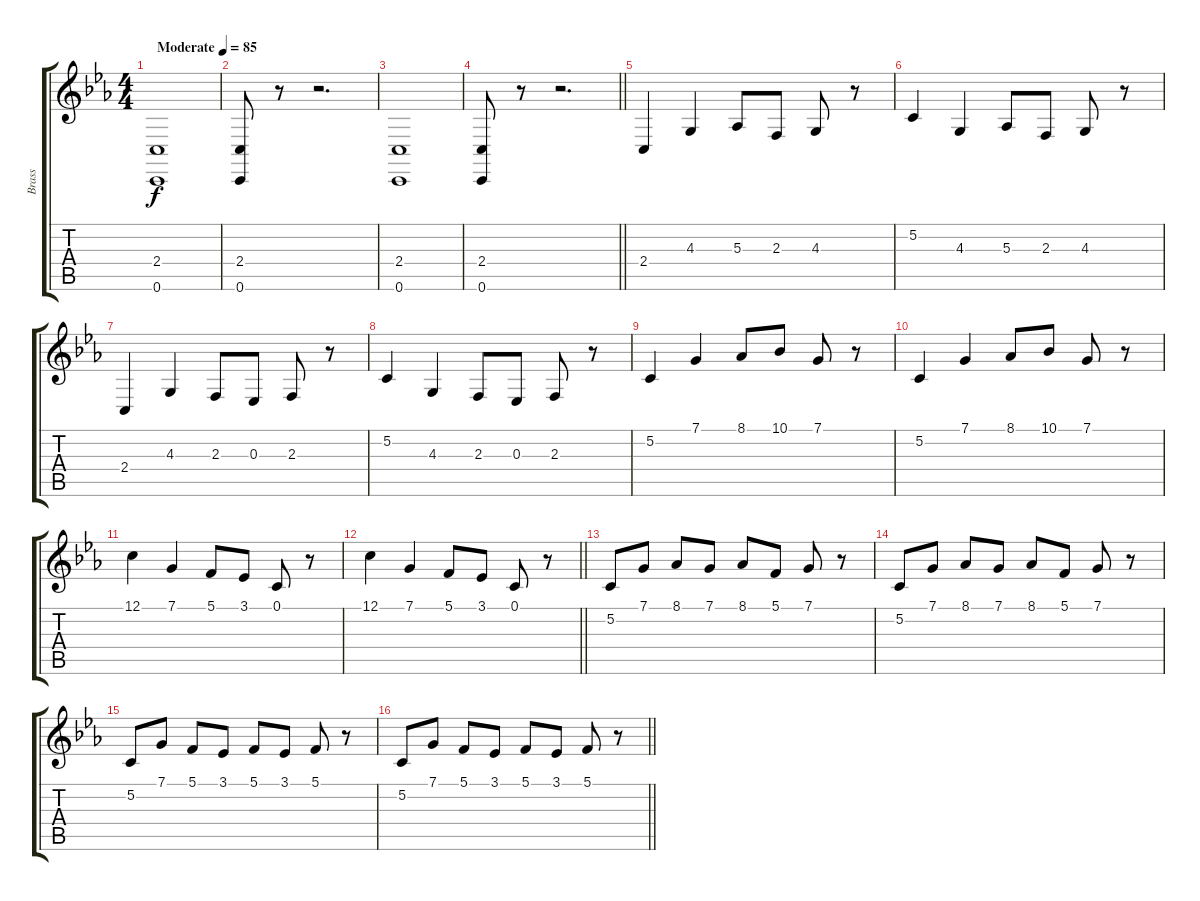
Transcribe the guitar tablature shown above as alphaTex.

\track ("Brass" "Brass") {instrument tuba}
\staff {score tabs}
\tuning (C4 G3 Eb3 Bb2 F2 C2) {hide}
\ts (4 4)
\section ("" "")
\tempo (85 "Moderate")
\clef g2
\ks cminor
(2.4 0.6).1{dy f instrument tuba} |
(2.4 0.6).8 r.8 r.2{d} |
(2.4 0.6).1 |
\barLineRight lightlight
(2.4 0.6).8 r.8 r.2{d} |
\section ("" "")
2.4.4 4.3.4 5.3.8 2.3.8 4.3.8 r.8 |
5.2.4 4.3.4 5.3.8 2.3.8 4.3.8 r.8 |
2.4.4 4.3.4 2.3.8 0.3.8 2.3.8 r.8 |
5.2.4 4.3.4 2.3.8 0.3.8 2.3.8 r.8 |
5.2.4 7.1.4 8.1.8 10.1.8 7.1.8 r.8 |
5.2.4 7.1.4 8.1.8 10.1.8 7.1.8 r.8 |
12.1.4 7.1.4 5.1.8 3.1.8 0.1.8 r.8 |
\barLineRight lightlight
12.1.4 7.1.4 5.1.8 3.1.8 0.1.8 r.8 |
\section ("" "")
5.2.8 7.1.8 8.1.8 7.1.8 8.1.8 5.1.8 7.1.8 r.8 |
5.2.8 7.1.8 8.1.8 7.1.8 8.1.8 5.1.8 7.1.8 r.8 |
5.2.8 7.1.8 5.1.8 3.1.8 5.1.8 3.1.8 5.1.8 r.8 |
\barLineRight lightlight
5.2.8 7.1.8 5.1.8 3.1.8 5.1.8 3.1.8 5.1.8 r.8
